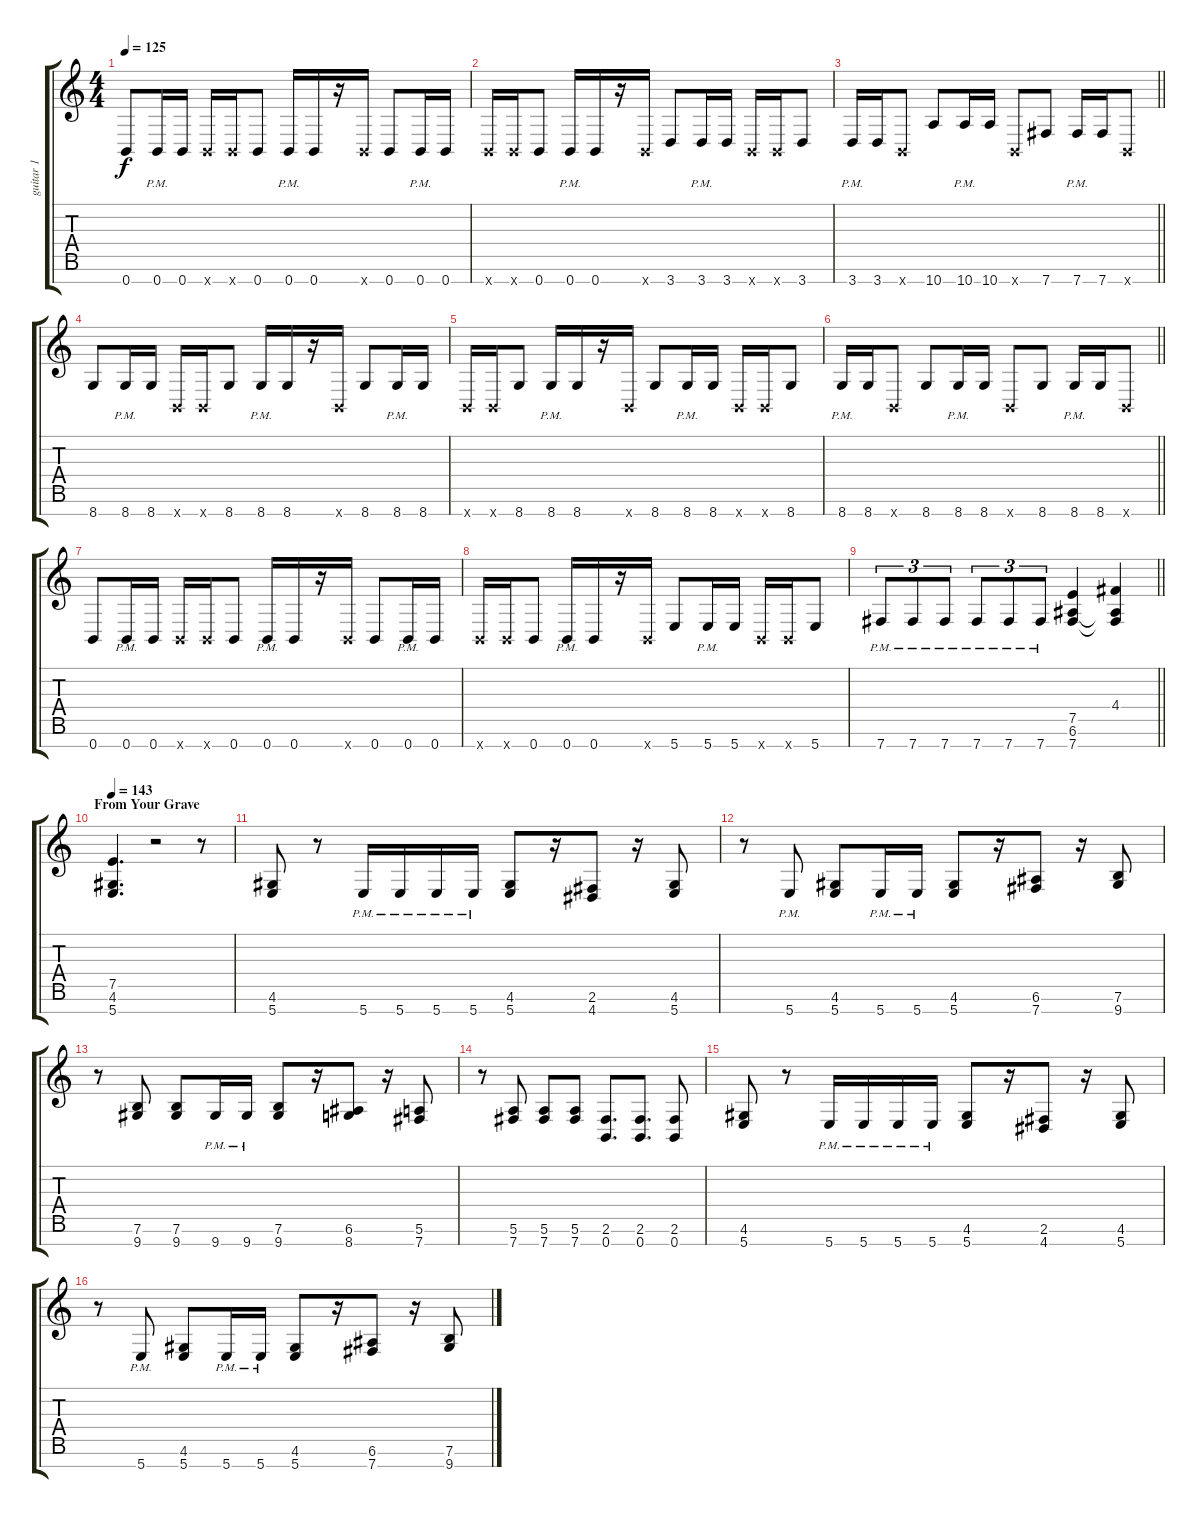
\track ("guitar 1" "guitar 1") {instrument acousticguitarsteel}
\staff {score tabs}
\tuning (E4 B3 G3 D3 A2 E2 B1) {hide}
\ts (4 4)
\tempo 125
\clef g2
\ks c
0.7.8{dy f} 0.7{pm}.16 0.7.16 0.7{x}.16 0.7{x}.16 0.7.8 0.7{pm}.16 0.7.16 r.16 0.7{x}.16 0.7.8 0.7{pm}.16 0.7.16 |
0.7{x}.16 0.7{x}.16 0.7.8 0.7{pm}.16 0.7.16 r.16 0.7{x}.16 3.7.8 3.7{pm}.16 3.7.16 0.7{x}.16 0.7{x}.16 3.7.8 |
\barLineRight lightlight
3.7{pm}.16 3.7.16 0.7{x}.8 10.7.8 10.7{pm}.16 10.7.16 0.7{x}.8 7.7.8 7.7{pm}.16 7.7.16 0.7{x}.8 |
8.7.8 8.7{pm}.16 8.7.16 0.7{x}.16 0.7{x}.16 8.7.8 8.7{pm}.16 8.7.16 r.16 0.7{x}.16 8.7.8 8.7{pm}.16 8.7.16 |
0.7{x}.16 0.7{x}.16 8.7.8 8.7{pm}.16 8.7.16 r.16 0.7{x}.16 8.7.8 8.7{pm}.16 8.7.16 0.7{x}.16 0.7{x}.16 8.7.8 |
\barLineRight lightlight
8.7{pm}.16 8.7.16 0.7{x}.8 8.7.8 8.7{pm}.16 8.7.16 0.7{x}.8 8.7.8 8.7{pm}.16 8.7.16 0.7{x}.8 |
0.7.8 0.7{pm}.16 0.7.16 0.7{x}.16 0.7{x}.16 0.7.8 0.7{pm}.16 0.7.16 r.16 0.7{x}.16 0.7.8 0.7{pm}.16 0.7.16 |
0.7{x}.16 0.7{x}.16 0.7.8 0.7{pm}.16 0.7.16 r.16 0.7{x}.16 5.7.8 5.7{pm}.16 5.7.16 0.7{x}.16 0.7{x}.16 5.7.8 |
\barLineRight lightlight
7.7{pm}.8{tu (3 2)} 7.7{pm}.8{tu (3 2)} 7.7{pm}.8{tu (3 2)} 7.7{pm}.8{tu (3 2)} 7.7{pm}.8{tu (3 2)} 7.7{pm}.8{tu (3 2)} (7.5 6.6 7.7).4 (4.4 6.6{t} 7.7{t}).4 |
\section ("" "From Your Grave")
\tempo 143
(7.5 4.6 5.7).4{d} r.2 r.8 |
(4.6 5.7).8 r.8 5.7{pm}.16 5.7{pm}.16 5.7{pm}.16 5.7{pm}.16 (4.6 5.7).8 r.16 (2.6 4.7).8 r.16 (4.6 5.7).8 |
r.8 5.7{pm}.8 (4.6 5.7).8 5.7{pm}.16 5.7{pm}.16 (4.6 5.7).8 r.16 (6.6 7.7).8 r.16 (7.6 9.7).8 |
r.8 (7.6 9.7).8 (7.6 9.7).8 9.7{pm}.16 9.7{pm}.16 (7.6 9.7).8 r.16 (6.6 8.7).8 r.16 (5.6 7.7).8 |
r.8 (5.6 7.7).8 (5.6 7.7).8 (5.6 7.7).8 (2.6 0.7).8{d} (2.6 0.7).8{d} (2.6 0.7).8 |
(4.6 5.7).8 r.8 5.7{pm}.16 5.7{pm}.16 5.7{pm}.16 5.7{pm}.16 (4.6 5.7).8 r.16 (2.6 4.7).8 r.16 (4.6 5.7).8 |
r.8 5.7{pm}.8 (4.6 5.7).8 5.7{pm}.16 5.7{pm}.16 (4.6 5.7).8 r.16 (6.6 7.7).8 r.16 (7.6 9.7).8
